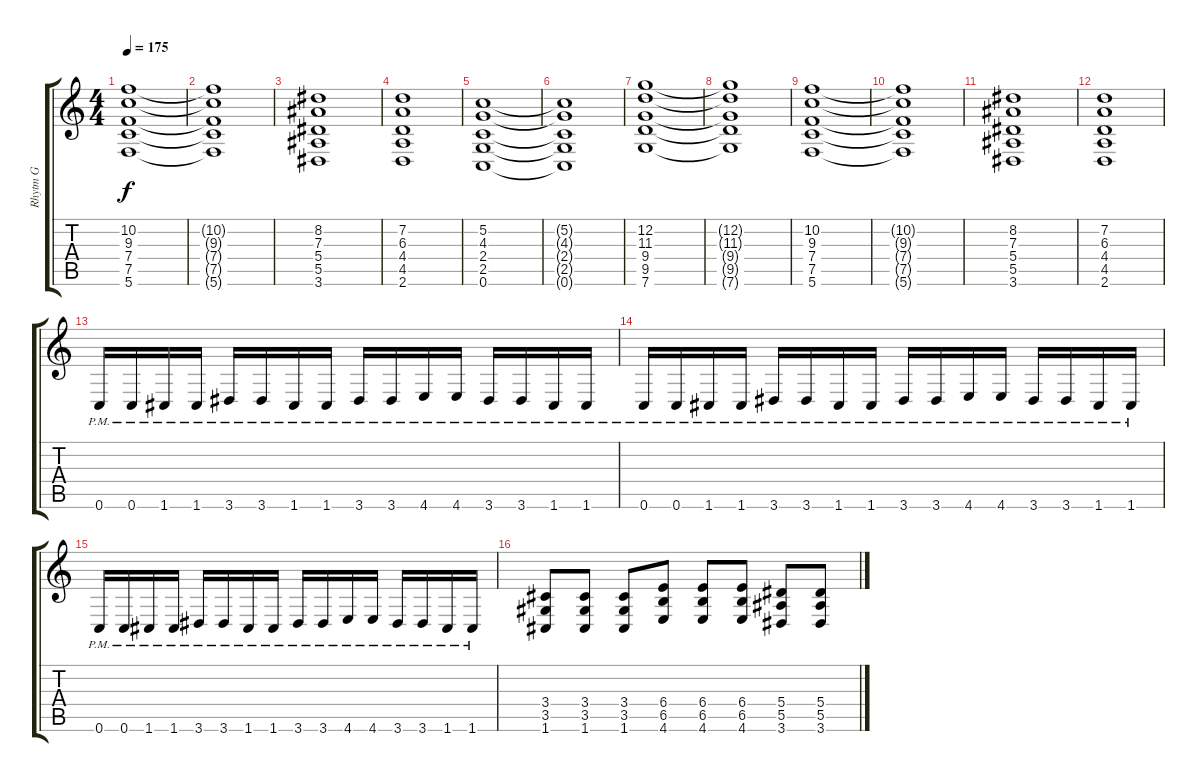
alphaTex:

\track ("Rhytm G" "Rhytm G") {instrument distortionguitar}
\staff {score tabs}
\tuning (C4 G3 Eb3 Bb2 F2 C2) {hide}
\ts (4 4)
\tempo 175
\clef g2
\ks c
(10.2 9.3 7.4 7.5 5.6).1{dy f} |
(10.2{t} 9.3{t} 7.4{t} 7.5{t} 5.6{t}).1 |
(8.2 7.3 5.4 5.5 3.6).1 |
(7.2 6.3 4.4 4.5 2.6).1 |
(5.2 4.3 2.4 2.5 0.6).1 |
(5.2{t} 4.3{t} 2.4{t} 2.5{t} 0.6{t}).1 |
(12.2 11.3 9.4 9.5 7.6).1 |
(12.2{t} 11.3{t} 9.4{t} 9.5{t} 7.6{t}).1 |
(10.2 9.3 7.4 7.5 5.6).1 |
(10.2{t} 9.3{t} 7.4{t} 7.5{t} 5.6{t}).1 |
(8.2 7.3 5.4 5.5 3.6).1 |
(7.2 6.3 4.4 4.5 2.6).1 |
0.6{pm}.16 0.6{pm}.16 1.6{pm}.16 1.6{pm}.16 3.6{pm}.16 3.6{pm}.16 1.6{pm}.16 1.6{pm}.16 3.6{pm}.16 3.6{pm}.16 4.6{pm}.16 4.6{pm}.16 3.6{pm}.16 3.6{pm}.16 1.6{pm}.16 1.6{pm}.16 |
0.6{pm}.16 0.6{pm}.16 1.6{pm}.16 1.6{pm}.16 3.6{pm}.16 3.6{pm}.16 1.6{pm}.16 1.6{pm}.16 3.6{pm}.16 3.6{pm}.16 4.6{pm}.16 4.6{pm}.16 3.6{pm}.16 3.6{pm}.16 1.6{pm}.16 1.6{pm}.16 |
0.6{pm}.16 0.6{pm}.16 1.6{pm}.16 1.6{pm}.16 3.6{pm}.16 3.6{pm}.16 1.6{pm}.16 1.6{pm}.16 3.6{pm}.16 3.6{pm}.16 4.6{pm}.16 4.6{pm}.16 3.6{pm}.16 3.6{pm}.16 1.6{pm}.16 1.6{pm}.16 |
(3.4 3.5 1.6).8 (3.4 3.5 1.6).8 (3.4 3.5 1.6).8 (6.4 6.5 4.6).8 (6.4 6.5 4.6).8 (6.4 6.5 4.6).8 (5.4 5.5 3.6).8 (5.4 5.5 3.6).8
